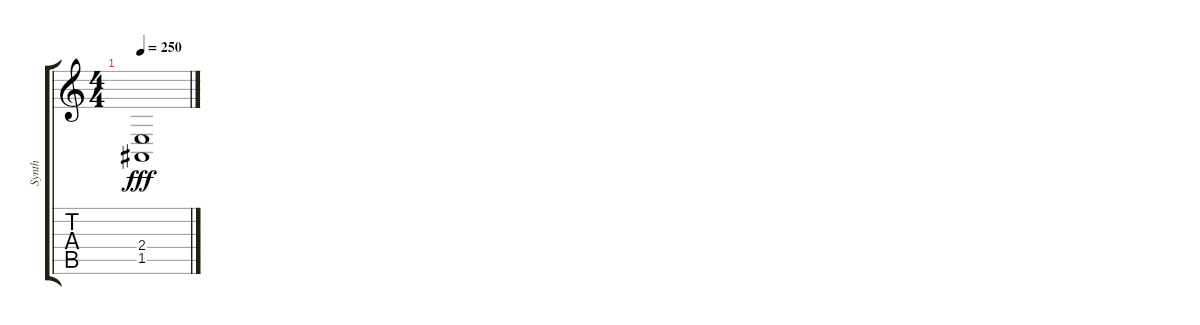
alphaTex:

\track ("Synth" "Synth") {instrument lead1square}
\staff {score tabs}
\tuning (E4 B3 G3 D3 A2 E2) {hide}
\ts (4 4)
\tempo 250
\clef g2
\ks c
(2.4 1.5).1{dy fff}
